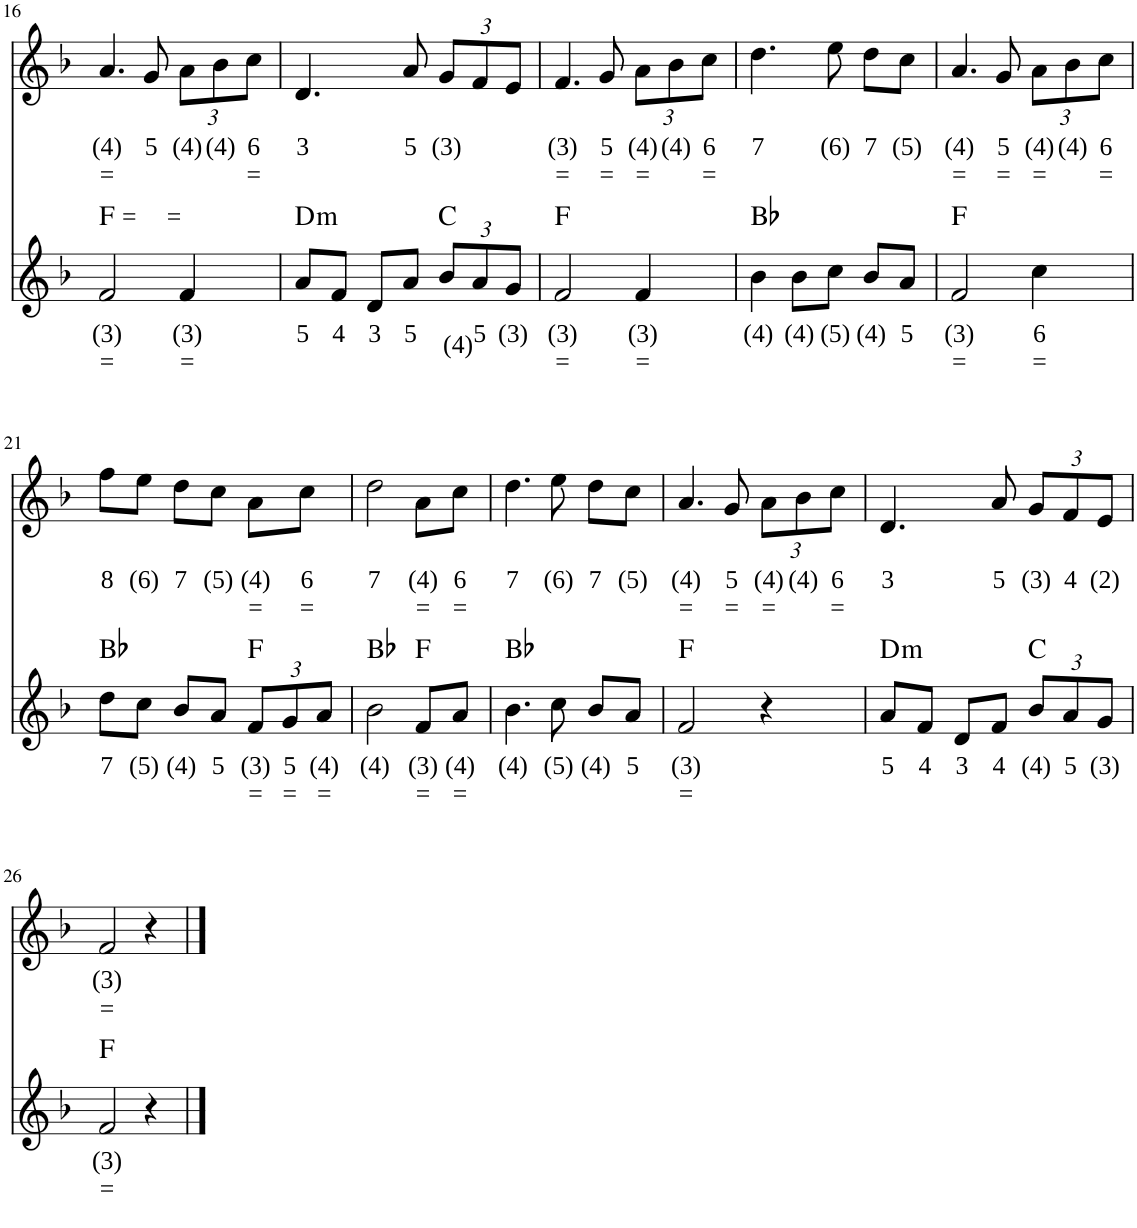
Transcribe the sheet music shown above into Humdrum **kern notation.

**kern	**text	**text	**harte	**kern	**text	**text
*part2	*part2	*part2	*part2	*part1	*part1	*part1
*staff2	*staff2	*staff2	*	*staff1	*staff1	*staff1
*I"Voice	*	*	*	*I"Voice	*	*
!!LO:PB:g=z
*clefG2	*	*	*	*clefG2	*	*
*k[b-]	*	*	*	*k[b-]	*	*
*M3/4	*	*	*	*M3/4	*	*
=16	=16	=16	=16	=16	=16	=16
!	!LO:LY:b	!LO:LY:b	!	!	!LO:LY:b	!LO:LY:b
2f/	(3)	=	F:maj	4.a/	(4)	=
!	!	!	!	!	!LO:LY:b	!
.	.	.	.	8g/	5	.
!	!LO:LY:b	!LO:LY:b	!	!	!	!
*	*	*	*	*Xbrackettup	*	*
!	!	!	!	!	!LO:LY:b	!LO:LY:b
4f/	(3)	=	.	12a\L	(4)	=
!	!	!	!	!	!LO:LY:b	!LO:LY:b
.	.	.	.	12b-\	(4)	=
!	!	!	!	!	!LO:LY:b	!LO:LY:b
.	.	.	.	12cc\J	6	=
=17	=17	=17	=17	=17	=17	=17
!	!LO:LY:b	!	!LO:H:kt=m	!	!LO:LY:b	!
8a/L	5	.	D:min	4.d/	3	.
!	!LO:LY:b	!	!	!	!	!
8f/J	4	.	.	.	.	.
!	!LO:LY:b	!	!	!	!	!
8d/L	3	.	.	.	.	.
!	!LO:LY:b	!	!	!	!LO:LY:b	!
8a/J	5	.	.	8a/	5	.
*Xbrackettup	*	*	*	*	*	*
!	!LO:LY:b	!	!	!	!LO:LY:b	!
12b-/L	(4)	.	C:maj	12g/L	(3)	.
!	!LO:LY:b	!	!	!	!	!
12a/	5	.	.	12f/	.	.
!	!LO:LY:b	!	!	!	!	!
12g/J	(3)	.	.	12e/J	.	.
=18	=18	=18	=18	=18	=18	=18
!	!LO:LY:b	!LO:LY:b	!	!	!LO:LY:b	!LO:LY:b
2f/	(3)	=	F:maj	4.f/	(3)	=
!	!	!	!	!	!LO:LY:b	!LO:LY:b
.	.	.	.	8g/	5	=
!	!LO:LY:b	!LO:LY:b	!	!	!LO:LY:b	!LO:LY:b
4f/	(3)	=	.	12a\L	(4)	=
!	!	!	!	!	!LO:LY:b	!
.	.	.	.	12b-\	(4)	.
!	!	!	!	!	!LO:LY:b	!LO:LY:b
.	.	.	.	12cc\J	6	=
=19	=19	=19	=19	=19	=19	=19
!	!LO:LY:b	!	!	!	!LO:LY:b	!
4b-\	(4)	.	Bb:maj	4.dd\	7	.
!	!LO:LY:b	!	!	!	!	!
8b-\L	(4)	.	.	.	.	.
!	!LO:LY:b	!	!	!	!LO:LY:b	!
8cc\J	(5)	.	.	8ee\	(6)	.
!	!LO:LY:b	!	!	!	!LO:LY:b	!
8b-/L	(4)	.	.	8dd\L	7	.
!	!LO:LY:b	!	!	!	!LO:LY:b	!
8a/J	5	.	.	8cc\J	(5)	.
=20	=20	=20	=20	=20	=20	=20
!	!LO:LY:b	!LO:LY:b	!	!	!LO:LY:b	!LO:LY:b
2f/	(3)	=	F:maj	4.a/	(4)	=
!	!	!	!	!	!LO:LY:b	!LO:LY:b
.	.	.	.	8g/	5	=
!	!LO:LY:b	!LO:LY:b	!	!	!LO:LY:b	!LO:LY:b
4cc\	6	=	.	12a\L	(4)	=
!	!	!	!	!	!LO:LY:b	!
.	.	.	.	12b-\	(4)	.
!	!	!	!	!	!LO:LY:b	!LO:LY:b
.	.	.	.	12cc\J	6	=
!!LO:LB:g=z
=21	=21	=21	=21	=21	=21	=21
!	!LO:LY:b	!	!	!	!LO:LY:b	!
8dd\L	7	.	Bb:maj	8ff\L	8	.
!	!LO:LY:b	!	!	!	!LO:LY:b	!
8cc\J	(5)	.	.	8ee\J	(6)	.
!	!LO:LY:b	!	!	!	!LO:LY:b	!
8b-/L	(4)	.	.	8dd\L	7	.
!	!LO:LY:b	!	!	!	!LO:LY:b	!
8a/J	5	.	.	8cc\J	(5)	.
!	!LO:LY:b	!LO:LY:b	!	!	!LO:LY:b	!LO:LY:b
12f/L	(3)	=	F:maj	8a\L	(4)	=
!	!LO:LY:b	!LO:LY:b	!	!	!	!
12g/	5	=	.	.	.	.
!	!	!	!	!	!LO:LY:b	!LO:LY:b
.	.	.	.	8cc\J	6	=
!	!LO:LY:b	!LO:LY:b	!	!	!	!
12a/J	(4)	=	.	.	.	.
=22	=22	=22	=22	=22	=22	=22
!	!LO:LY:b	!	!	!	!LO:LY:b	!
2b-\	(4)	.	Bb:maj	2dd\	7	.
!	!LO:LY:b	!LO:LY:b	!	!	!LO:LY:b	!LO:LY:b
8f/L	(3)	=	F:maj	8a\L	(4)	=
!	!LO:LY:b	!LO:LY:b	!	!	!LO:LY:b	!LO:LY:b
8a/J	(4)	=	.	8cc\J	6	=
=23	=23	=23	=23	=23	=23	=23
!	!LO:LY:b	!	!	!	!LO:LY:b	!
4.b-\	(4)	.	Bb:maj	4.dd\	7	.
!	!LO:LY:b	!	!	!	!LO:LY:b	!
8cc\	(5)	.	.	8ee\	(6)	.
!	!LO:LY:b	!	!	!	!LO:LY:b	!
8b-/L	(4)	.	.	8dd\L	7	.
!	!LO:LY:b	!	!	!	!LO:LY:b	!
8a/J	5	.	.	8cc\J	(5)	.
=24	=24	=24	=24	=24	=24	=24
!	!LO:LY:b	!LO:LY:b	!	!	!LO:LY:b	!LO:LY:b
2f/	(3)	=	F:maj	4.a/	(4)	=
!	!	!	!	!	!LO:LY:b	!LO:LY:b
.	.	.	.	8g/	5	=
!	!	!	!	!	!LO:LY:b	!LO:LY:b
4r	.	.	.	12a\L	(4)	=
!	!	!	!	!	!LO:LY:b	!
.	.	.	.	12b-\	(4)	.
!	!	!	!	!	!LO:LY:b	!LO:LY:b
.	.	.	.	12cc\J	6	=
=25	=25	=25	=25	=25	=25	=25
!	!LO:LY:b	!	!LO:H:kt=m	!	!LO:LY:b	!
8a/L	5	.	D:min	4.d/	3	.
!	!LO:LY:b	!	!	!	!	!
8f/J	4	.	.	.	.	.
!	!LO:LY:b	!	!	!	!	!
8d/L	3	.	.	.	.	.
!	!LO:LY:b	!	!	!	!LO:LY:b	!
8f/J	4	.	.	8a/	5	.
!	!LO:LY:b	!	!	!	!LO:LY:b	!
12b-/L	(4)	.	C:maj	12g/L	(3)	.
!	!LO:LY:b	!	!	!	!LO:LY:b	!
12a/	5	.	.	12f/	4	.
!	!LO:LY:b	!	!	!	!LO:LY:b	!
12g/J	(3)	.	.	12e/J	(2)	.
!!LO:LB:g=z
=26	=26	=26	=26	=26	=26	=26
!	!LO:LY:b	!LO:LY:b	!	!	!LO:LY:b	!LO:LY:b
2f/	(3)	=	F:maj	2f/	(3)	=
4r	.	.	.	4r	.	.
==	==	==	==	==	==	==
*-	*-	*-	*-	*-	*-	*-
